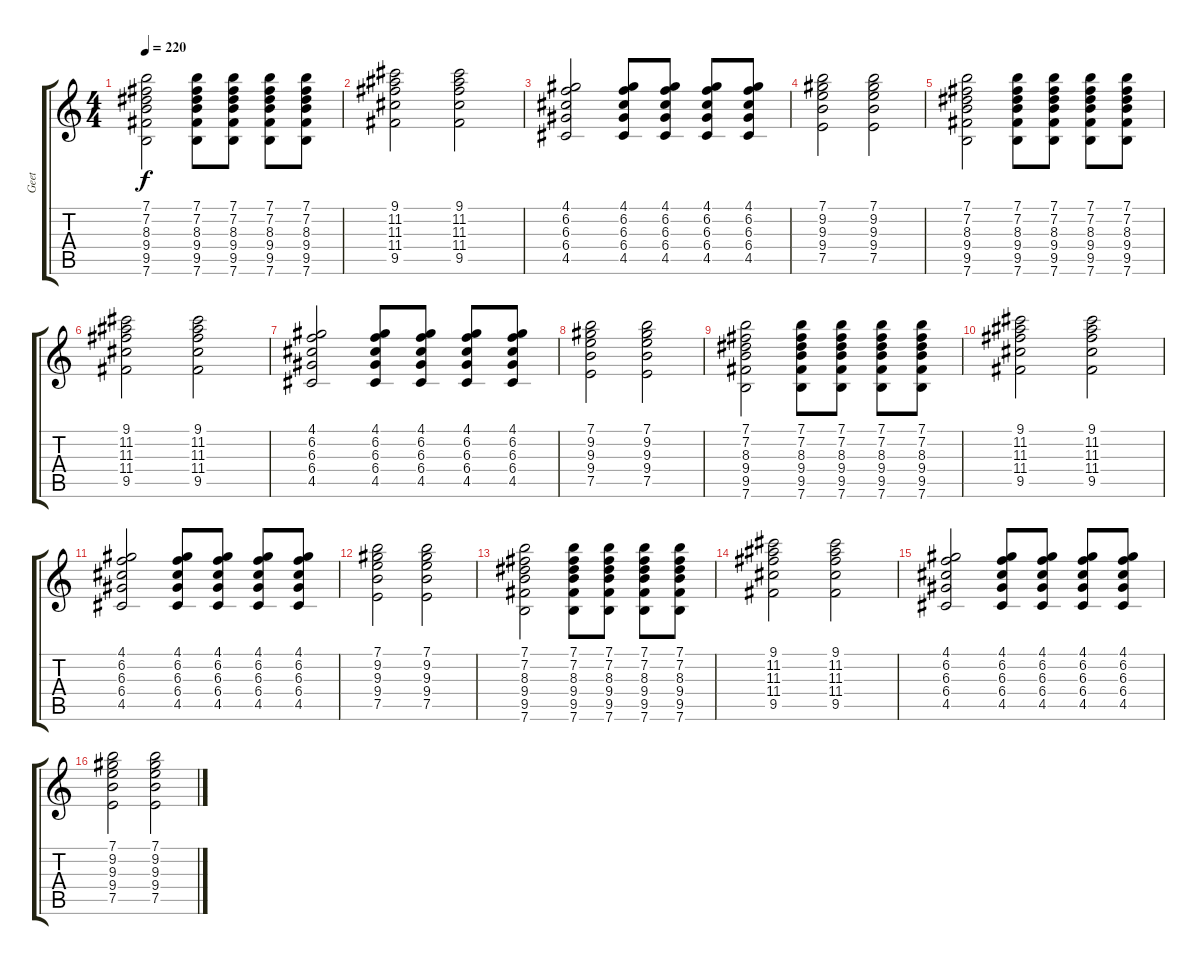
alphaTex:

\track ("Geet" "Geet") {instrument electricguitarclean}
\staff {score tabs}
\tuning (E4 B3 G3 D3 A2 E2) {hide}
\ts (4 4)
\tempo 220
\clef g2
\ks c
(7.1 7.2 8.3 9.4 9.5 7.6).2{dy f} (7.1 7.2 8.3 9.4 9.5 7.6).8 (7.1 7.2 8.3 9.4 9.5 7.6).8 (7.1 7.2 8.3 9.4 9.5 7.6).8 (7.1 7.2 8.3 9.4 9.5 7.6).8 |
(9.1 11.2 11.3 11.4 9.5).2 (9.1 11.2 11.3 11.4 9.5).2 |
(4.1 6.2 6.3 6.4 4.5).2 (4.1 6.2 6.3 6.4 4.5).8 (4.1 6.2 6.3 6.4 4.5).8 (4.1 6.2 6.3 6.4 4.5).8 (4.1 6.2 6.3 6.4 4.5).8 |
(7.1 9.2 9.3 9.4 7.5).2 (7.1 9.2 9.3 9.4 7.5).2 |
(7.1 7.2 8.3 9.4 9.5 7.6).2 (7.1 7.2 8.3 9.4 9.5 7.6).8 (7.1 7.2 8.3 9.4 9.5 7.6).8 (7.1 7.2 8.3 9.4 9.5 7.6).8 (7.1 7.2 8.3 9.4 9.5 7.6).8 |
(9.1 11.2 11.3 11.4 9.5).2 (9.1 11.2 11.3 11.4 9.5).2 |
(4.1 6.2 6.3 6.4 4.5).2 (4.1 6.2 6.3 6.4 4.5).8 (4.1 6.2 6.3 6.4 4.5).8 (4.1 6.2 6.3 6.4 4.5).8 (4.1 6.2 6.3 6.4 4.5).8 |
(7.1 9.2 9.3 9.4 7.5).2 (7.1 9.2 9.3 9.4 7.5).2 |
(7.1 7.2 8.3 9.4 9.5 7.6).2 (7.1 7.2 8.3 9.4 9.5 7.6).8 (7.1 7.2 8.3 9.4 9.5 7.6).8 (7.1 7.2 8.3 9.4 9.5 7.6).8 (7.1 7.2 8.3 9.4 9.5 7.6).8 |
(9.1 11.2 11.3 11.4 9.5).2 (9.1 11.2 11.3 11.4 9.5).2 |
(4.1 6.2 6.3 6.4 4.5).2 (4.1 6.2 6.3 6.4 4.5).8 (4.1 6.2 6.3 6.4 4.5).8 (4.1 6.2 6.3 6.4 4.5).8 (4.1 6.2 6.3 6.4 4.5).8 |
(7.1 9.2 9.3 9.4 7.5).2 (7.1 9.2 9.3 9.4 7.5).2 |
(7.1 7.2 8.3 9.4 9.5 7.6).2 (7.1 7.2 8.3 9.4 9.5 7.6).8 (7.1 7.2 8.3 9.4 9.5 7.6).8 (7.1 7.2 8.3 9.4 9.5 7.6).8 (7.1 7.2 8.3 9.4 9.5 7.6).8 |
(9.1 11.2 11.3 11.4 9.5).2 (9.1 11.2 11.3 11.4 9.5).2 |
(4.1 6.2 6.3 6.4 4.5).2 (4.1 6.2 6.3 6.4 4.5).8 (4.1 6.2 6.3 6.4 4.5).8 (4.1 6.2 6.3 6.4 4.5).8 (4.1 6.2 6.3 6.4 4.5).8 |
(7.1 9.2 9.3 9.4 7.5).2 (7.1 9.2 9.3 9.4 7.5).2
